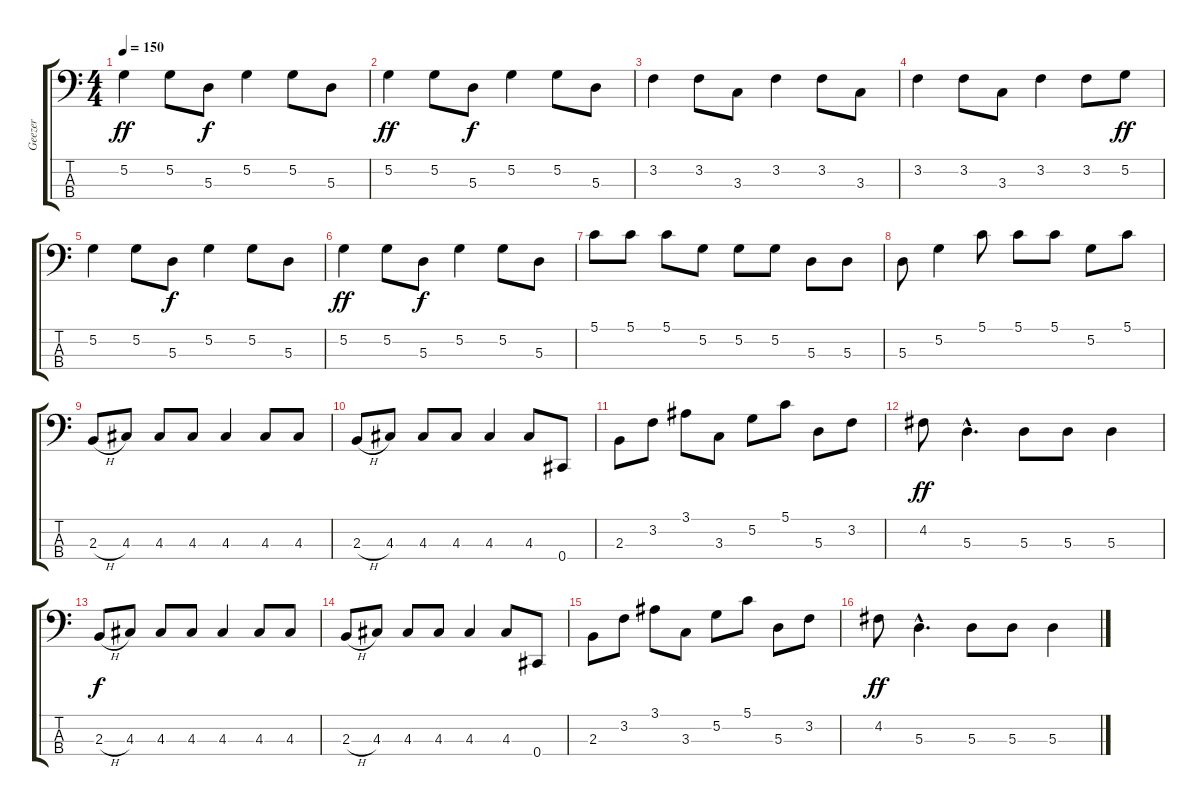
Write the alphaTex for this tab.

\track ("Geezer" "Geezer") {instrument electricbassfinger}
\staff {score tabs}
\tuning (G2 D2 A1 Db1) {hide}
\ts (4 4)
\tempo 150
\clef f4
\ks c
5.2.4{dy ff} 5.2.8 5.3.8{dy f} 5.2.4 5.2.8 5.3.8 |
5.2.4{dy ff} 5.2.8 5.3.8{dy f} 5.2.4 5.2.8 5.3.8 |
3.2.4 3.2.8 3.3.8 3.2.4 3.2.8 3.3.8 |
3.2.4 3.2.8 3.3.8 3.2.4 3.2.8 5.2.8{dy ff} |
5.2.4 5.2.8 5.3.8{dy f} 5.2.4 5.2.8 5.3.8 |
5.2.4{dy ff} 5.2.8 5.3.8{dy f} 5.2.4 5.2.8 5.3.8 |
5.1.8 5.1.8 5.1.8 5.2.8 5.2.8 5.2.8 5.3.8 5.3.8 |
5.3.8 5.2.4 5.1.8 5.1.8 5.1.8 5.2.8 5.1.8 |
2.3{h}.8 4.3.8 4.3.8 4.3.8 4.3.4 4.3.8 4.3.8 |
2.3{h}.8 4.3.8 4.3.8 4.3.8 4.3.4 4.3.8 0.4.8 |
2.3.8 3.2.8 3.1.8 3.3.8 5.2.8 5.1.8 5.3.8 3.2.8 |
4.2.8{dy ff} 5.3{hac}.4{d} 5.3.8 5.3.8 5.3.4 |
2.3{h}.8{dy f} 4.3.8 4.3.8 4.3.8 4.3.4 4.3.8 4.3.8 |
2.3{h}.8 4.3.8 4.3.8 4.3.8 4.3.4 4.3.8 0.4.8 |
2.3.8 3.2.8 3.1.8 3.3.8 5.2.8 5.1.8 5.3.8 3.2.8 |
4.2.8{dy ff} 5.3{hac}.4{d} 5.3.8 5.3.8 5.3.4
